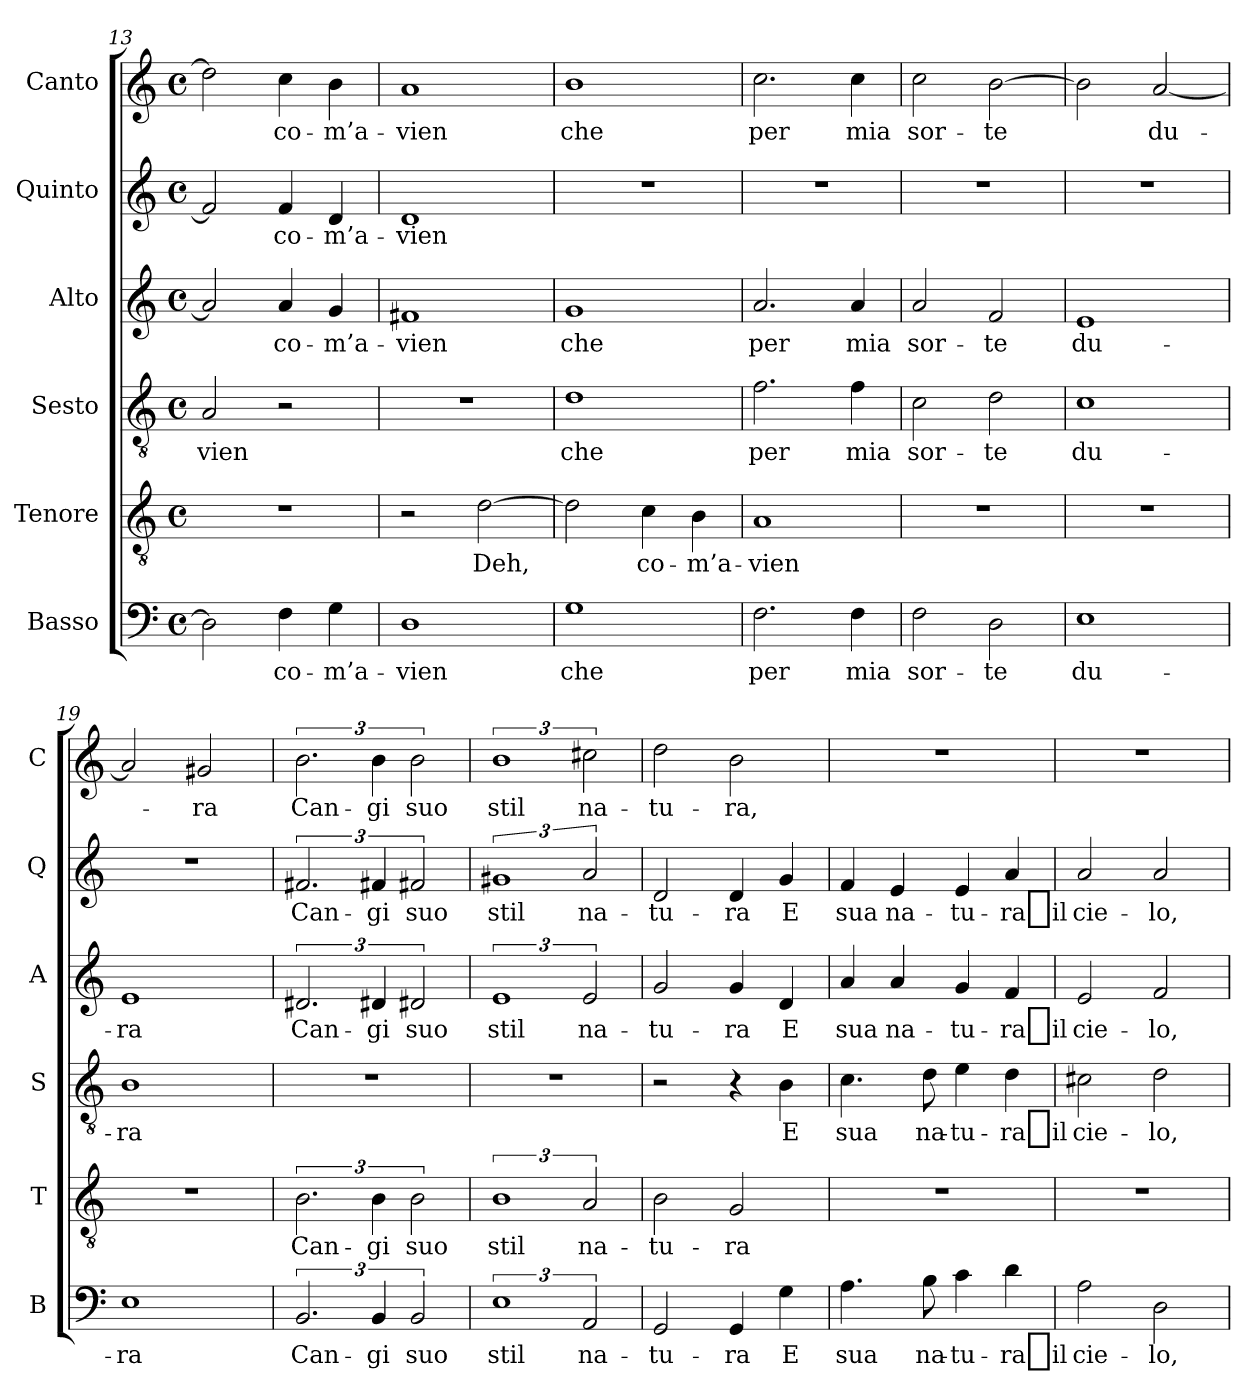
**kern	**text	**kern	**text	**kern	**text	**kern	**text	**kern	**text	**kern	**text
*part6	*part6	*part5	*part5	*part4	*part4	*part3	*part3	*part2	*part2	*part1	*part1
*staff6	*staff6	*staff5	*staff5	*staff4	*staff4	*staff3	*staff3	*staff2	*staff2	*staff1	*staff1
*I"Basso	*	*I"Tenore	*	*I"Sesto	*	*I"Alto	*	*I"Quinto	*	*I"Canto	*
*I'B	*	*I'T	*	*I'S	*	*I'A	*	*I'Q	*	*I'C	*
*clefF4	*	*clefGv2	*	*clefGv2	*	*clefG2	*	*clefG2	*	*clefG2	*
*k[]	*	*k[]	*	*k[]	*	*k[]	*	*k[]	*	*k[]	*
*C:	*	*C:	*	*C:	*	*C:	*	*C:	*	*C:	*
*M4/4	*	*M4/4	*	*M4/4	*	*M4/4	*	*M4/4	*	*M4/4	*
*met(c)	*	*met(c)	*	*met(c)	*	*met(c)	*	*met(c)	*	*met(c)	*
=13	=13	=13	=13	=13	=13	=13	=13	=13	=13	=13	=13
2D]	.	1r	.	2A	-vien	2a]	.	2f]	.	2dd]	.
4F	co-	.	.	2r	.	4a	co-	4f	co-	4cc	co-
4G	m’a-	.	.	.	.	4g	m’a-	4d	m’a-	4b	m’a-
=14	=14	=14	=14	=14	=14	=14	=14	=14	=14	=14	=14
1D	-vien	2r	.	1r	.	1f#X	-vien	1d	-vien	1a	-vien
.	.	[2d	-Deh,	.	.	.	.	.	.	.	.
=15	=15	=15	=15	=15	=15	=15	=15	=15	=15	=15	=15
1G	-che	2d]	.	1d	-che	1g	-che	1r	.	1b	-che
.	.	4c	co-	.	.	.	.	.	.	.	.
.	.	4B	m’a-	.	.	.	.	.	.	.	.
=16	=16	=16	=16	=16	=16	=16	=16	=16	=16	=16	=16
2.F	-per	1A	-vien	2.f	-per	2.a	-per	1r	.	2.cc	-per
4F	-mia	.	.	4f	-mia	4a	-mia	.	.	4cc	-mia
=17	=17	=17	=17	=17	=17	=17	=17	=17	=17	=17	=17
2F	sor-	1r	.	2c	sor-	2a	sor-	1r	.	2cc	sor-
2D	-te	.	.	2d	-te	2f	-te	.	.	[2b	-te
=18	=18	=18	=18	=18	=18	=18	=18	=18	=18	=18	=18
1E	du-	1r	.	1c	du-	1e	du-	1r	.	2b]	.
.	.	.	.	.	.	.	.	.	.	[2a	du-
=19	=19	=19	=19	=19	=19	=19	=19	=19	=19	=19	=19
1E	-ra	1r	.	1B	-ra	1e	-ra	1r	.	2a]	.
.	.	.	.	.	.	.	.	.	.	2g#X	-ra
=20	=20	=20	=20	=20	=20	=20	=20	=20	=20	=20	=20
3.BB	Can-	3.B	Can-	1r	.	3.d#X	Can-	3.f#X	Can-	3.b	Can-
6BB	-gi	6B	-gi	.	.	6d#X	-gi	6f#X	-gi	6b	-gi
3BB	-suo	3B	-suo	.	.	3d#X	-suo	3f#X	-suo	3b	-suo
=21	=21	=21	=21	=21	=21	=21	=21	=21	=21	=21	=21
3%2E	-stil	3%2B	-stil	1r	.	3%2e	-stil	3%2g#X	-stil	3%2b	-stil
3AA	na-	3A	na-	.	.	3e	na-	3a	na-	3cc#X	na-
=22	=22	=22	=22	=22	=22	=22	=22	=22	=22	=22	=22
2GG	tu-	2B	tu-	2r	.	2g	tu-	2d	tu-	2dd	tu-
4GG	-ra	2G	-ra	4r	.	4g	-ra	4d	-ra	2b	-ra,
4G	-E	.	.	4B	-E	4d	-E	4g	-E	.	.
=23	=23	=23	=23	=23	=23	=23	=23	=23	=23	=23	=23
4.A	-sua	1r	.	4.c	-sua	4a	-sua	4f	-sua	1r	.
.	.	.	.	.	.	4a	na-	4e	na-	.	.
8B	na-	.	.	8d	na-	.	.	.	.	.	.
4c	tu-	.	.	4e	tu-	4g	tu-	4e	tu-	.	.
4d	-ra_il	.	.	4d	-ra_il	4f	-ra_il	4a	-ra_il	.	.
=24	=24	=24	=24	=24	=24	=24	=24	=24	=24	=24	=24
2A	cie-	1r	.	2c#X	cie-	2e	cie-	2a	cie-	1r	.
2D	-lo,	.	.	2d	-lo,	2f	-lo,	2a	-lo,	.	.
=	=	=	=	=	=	=	=	=	=	=	=
*-	*-	*-	*-	*-	*-	*-	*-	*-	*-	*-	*-
